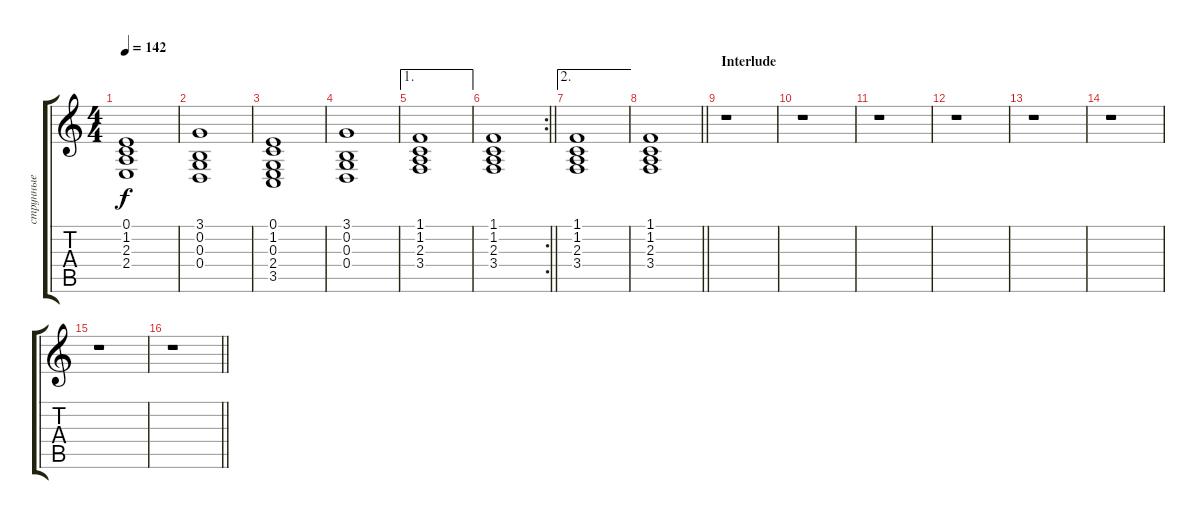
\track ("струнные" "струнные") {instrument stringensemble2}
\staff {score tabs}
\tuning (E4 B3 G3 D3 A2 E2) {hide}
\ts (4 4)
\tempo 142
\clef g2
\ks c
(0.1 1.2 2.3 2.4).1{dy f} |
(3.1 0.2 0.3 0.4).1 |
(0.1 1.2 0.3 2.4 3.5).1 |
(3.1 0.2 0.3 0.4).1 |
\ae 1
(1.1 1.2 2.3 3.4).1 |
\rc 2
\barLineRight lightlight
(1.1 1.2 2.3 3.4).1 |
\ae 2
(1.1 1.2 2.3 3.4).1 |
\barLineRight lightlight
(1.1 1.2 2.3 3.4).1 |
\section ("" "Interlude")
r.1 |
r.1 |
r.1 |
r.1 |
r.1 |
r.1 |
r.1 |
\barLineRight lightlight
r.1
